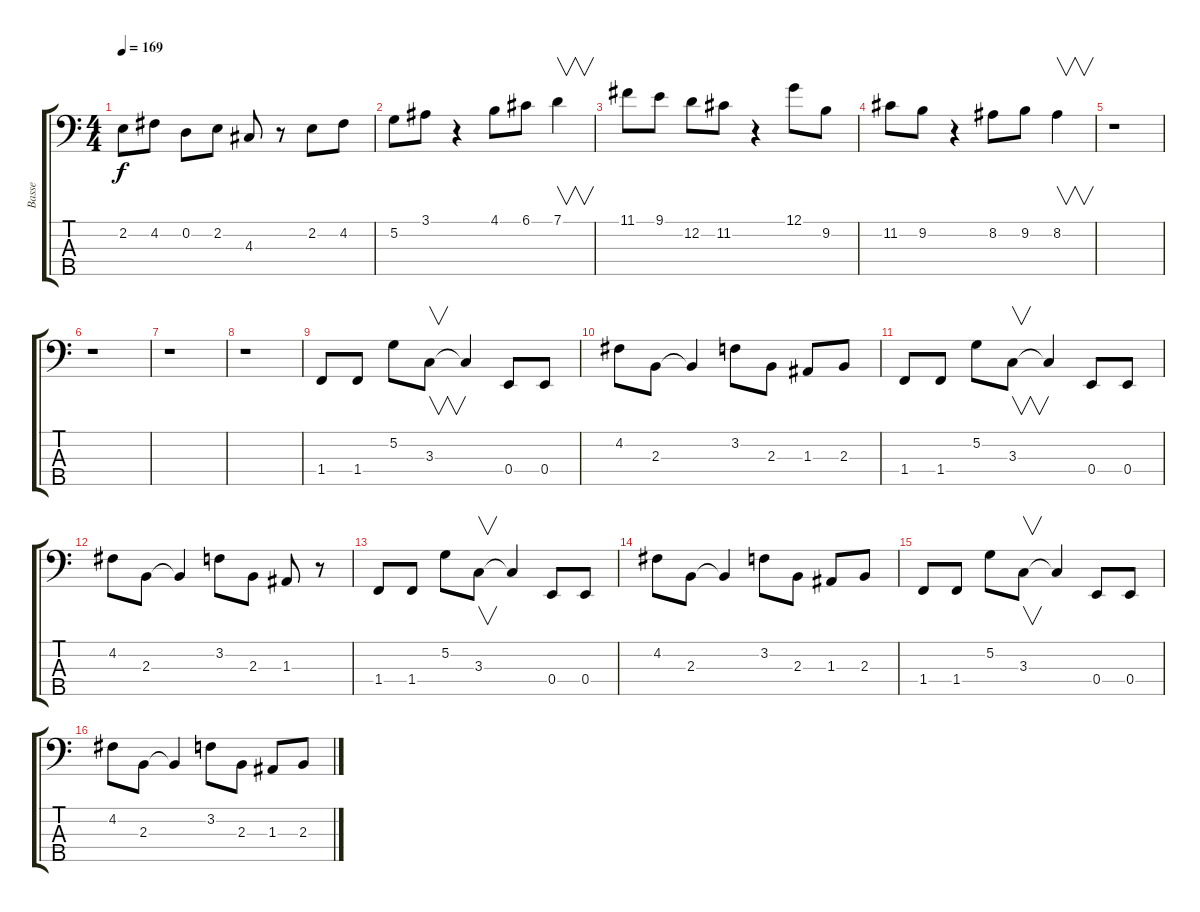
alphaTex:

\track ("Basse" "Basse") {instrument electricbassfinger}
\staff {score tabs}
\tuning (G2 D2 A1 E1 B0) {hide}
\ts (4 4)
\tempo 169
\clef f4
\ks c
2.2.8{dy f volume 10} 4.2.8 0.2.8 2.2.8 4.3.8 r.8 2.2.8 4.2.8 |
5.2.8 3.1.8 r.4 4.1.8 6.1.8 7.1.4{v} |
11.1.8 9.1.8 12.2.8 11.2.8 r.4 12.1.8 9.2.8 |
11.2.8 9.2.8 r.4 8.2.8 9.2.8 8.2.4{v} |
r.1 |
r.1 |
r.1 |
r.1 |
1.4.8 1.4.8 5.2.8 3.3.8{v} 3.3{t}.4 0.4.8 0.4.8 |
4.2.8 2.3.8 2.3{t}.4 3.2.8 2.3.8 1.3.8 2.3.8 |
1.4.8 1.4.8 5.2.8 3.3.8{v} 3.3{t}.4 0.4.8 0.4.8 |
4.2.8 2.3.8 2.3{t}.4 3.2.8 2.3.8 1.3.8 r.8 |
1.4.8 1.4.8 5.2.8 3.3.8{v} 3.3{t}.4 0.4.8 0.4.8 |
4.2.8 2.3.8 2.3{t}.4 3.2.8 2.3.8 1.3.8 2.3.8 |
1.4.8 1.4.8 5.2.8 3.3.8{v} 3.3{t}.4 0.4.8 0.4.8 |
4.2.8 2.3.8 2.3{t}.4 3.2.8 2.3.8 1.3.8 2.3.8
